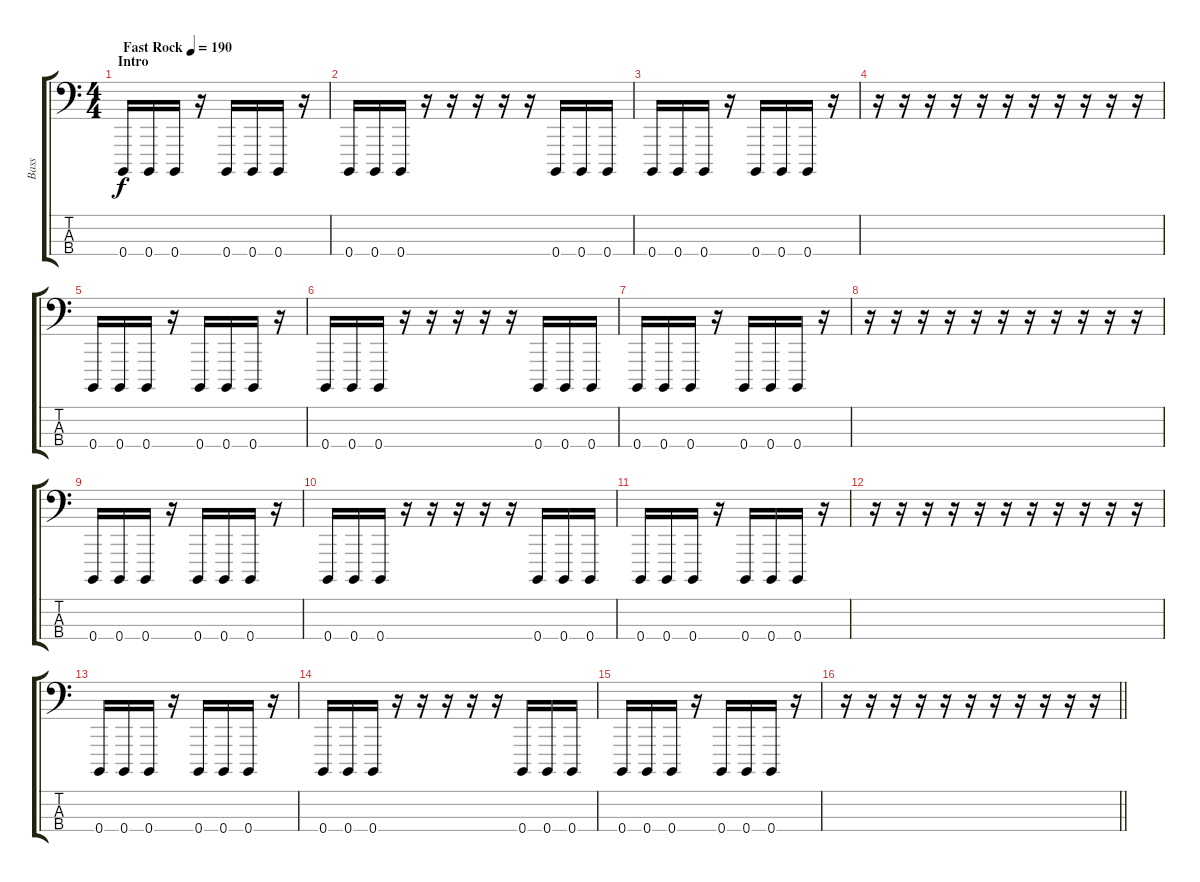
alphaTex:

\track ("Bass" "Bass") {solo instrument brightacousticpiano}
\staff {score tabs}
\tuning (E2 B1 Gb1 B0) {hide}
\ts (4 4)
\section ("" "Intro")
\tempo (190 "Fast Rock")
\clef f4
\ks c
0.4.16{dy f instrument brightacousticpiano} 0.4.16 0.4.16 r.16 0.4.16 0.4.16 0.4.16 r.16 |
0.4.16 0.4.16 0.4.16 r.16 r.16 r.16 r.16 r.16 0.4.16 0.4.16 0.4.16 |
0.4.16 0.4.16 0.4.16 r.16 0.4.16 0.4.16 0.4.16 r.16 |
r.16 r.16 r.16 r.16 r.16 r.16 r.16 r.16 r.16 r.16 r.16 |
0.4.16 0.4.16 0.4.16 r.16 0.4.16 0.4.16 0.4.16 r.16 |
0.4.16 0.4.16 0.4.16 r.16 r.16 r.16 r.16 r.16 0.4.16 0.4.16 0.4.16 |
0.4.16 0.4.16 0.4.16 r.16 0.4.16 0.4.16 0.4.16 r.16 |
r.16 r.16 r.16 r.16 r.16 r.16 r.16 r.16 r.16 r.16 r.16 |
0.4.16 0.4.16 0.4.16 r.16 0.4.16 0.4.16 0.4.16 r.16 |
0.4.16 0.4.16 0.4.16 r.16 r.16 r.16 r.16 r.16 0.4.16 0.4.16 0.4.16 |
0.4.16 0.4.16 0.4.16 r.16 0.4.16 0.4.16 0.4.16 r.16 |
r.16 r.16 r.16 r.16 r.16 r.16 r.16 r.16 r.16 r.16 r.16 |
0.4.16 0.4.16 0.4.16 r.16 0.4.16 0.4.16 0.4.16 r.16 |
0.4.16 0.4.16 0.4.16 r.16 r.16 r.16 r.16 r.16 0.4.16 0.4.16 0.4.16 |
0.4.16 0.4.16 0.4.16 r.16 0.4.16 0.4.16 0.4.16 r.16 |
\barLineRight lightlight
r.16 r.16 r.16 r.16 r.16 r.16 r.16 r.16 r.16 r.16 r.16
